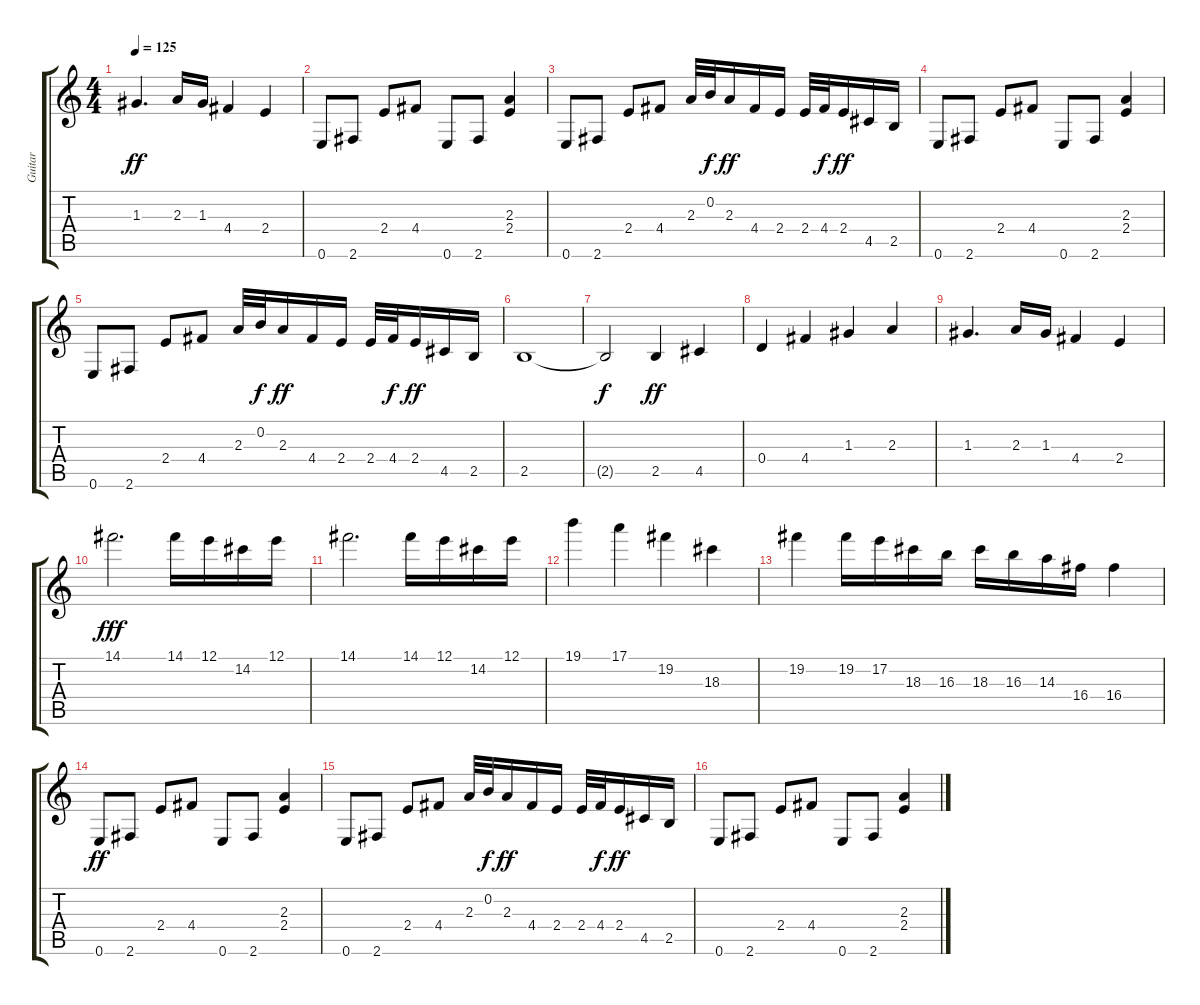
\track ("Guitar" "Guitar") {instrument overdrivenguitar}
\staff {score tabs}
\tuning (E4 B3 G3 D3 A2 E2) {hide}
\ts (4 4)
\tempo 125
\clef g2
\ks c
1.3.4{d dy ff} 2.3.16 1.3.16 4.4.4 2.4.4 |
0.6.8 2.6.8 2.4.8 4.4.8 0.6.8 2.6.8 (2.3 2.4).4 |
0.6.8 2.6.8 2.4.8 4.4.8 2.3.32 0.2.32{dy f} 2.3.16{dy ff} 4.4.16 2.4.16 2.4.32 4.4.32{dy f} 2.4.16{dy ff} 4.5.16 2.5.16 |
0.6.8 2.6.8 2.4.8 4.4.8 0.6.8 2.6.8 (2.3 2.4).4 |
0.6.8 2.6.8 2.4.8 4.4.8 2.3.32 0.2.32{dy f} 2.3.16{dy ff} 4.4.16 2.4.16 2.4.32 4.4.32{dy f} 2.4.16{dy ff} 4.5.16 2.5.16 |
2.5.1 |
2.5{t}.2{dy f} 2.5.4{dy ff} 4.5.4 |
0.4.4 4.4.4 1.3.4 2.3.4 |
1.3.4{d} 2.3.16 1.3.16 4.4.4 2.4.4 |
14.1.2{d dy fff} 14.1.16 12.1.16 14.2.16 12.1.16 |
14.1.2{d} 14.1.16 12.1.16 14.2.16 12.1.16 |
19.1.4 17.1.4 19.2.4 18.3.4 |
19.2.4 19.2.16 17.2.16 18.3.16 16.3.16 18.3.16 16.3.16 14.3.16 16.4.16 16.4.4 |
0.6.8{dy ff} 2.6.8 2.4.8 4.4.8 0.6.8 2.6.8 (2.3 2.4).4 |
0.6.8 2.6.8 2.4.8 4.4.8 2.3.32 0.2.32{dy f} 2.3.16{dy ff} 4.4.16 2.4.16 2.4.32 4.4.32{dy f} 2.4.16{dy ff} 4.5.16 2.5.16 |
0.6.8 2.6.8 2.4.8 4.4.8 0.6.8 2.6.8 (2.3 2.4).4
